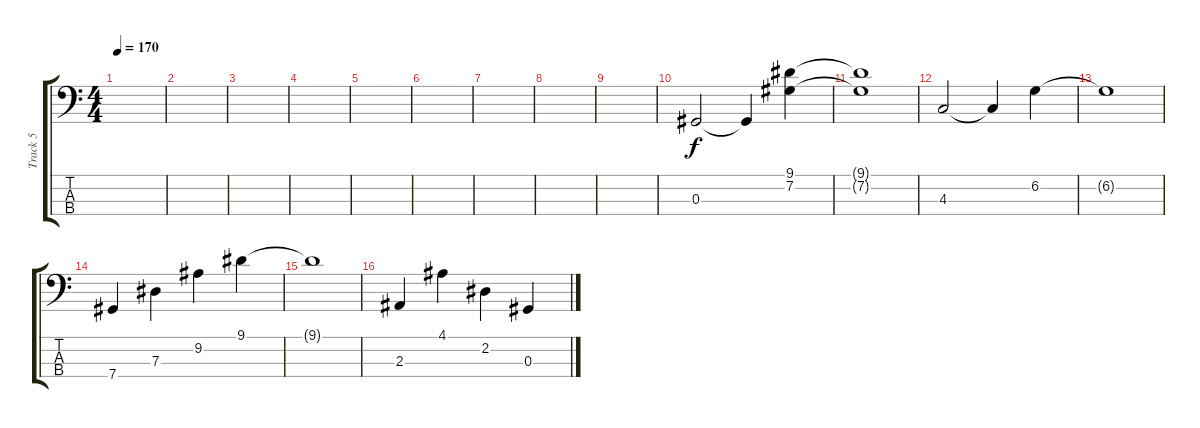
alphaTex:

\track ("Track 5" "Track 5") {instrument electricbassfinger bank 255}
\staff {score tabs}
\tuning (Gb2 Db2 Ab1 Db1) {hide}
\ts (4 4)
\tempo 170
\clef f4
\ks c
|
|
|
|
|
|
|
|
|
0.3.2 0.3{t}.4 (9.1 7.2).4 |
(9.1{t} 7.2{t}).1 |
4.3.2 4.3{t}.4 6.2.4 |
6.2{t}.1 |
7.4.4 7.3.4 9.2.4 9.1.4 |
9.1{t}.1 |
2.3.4 4.1.4 2.2.4 0.3.4
